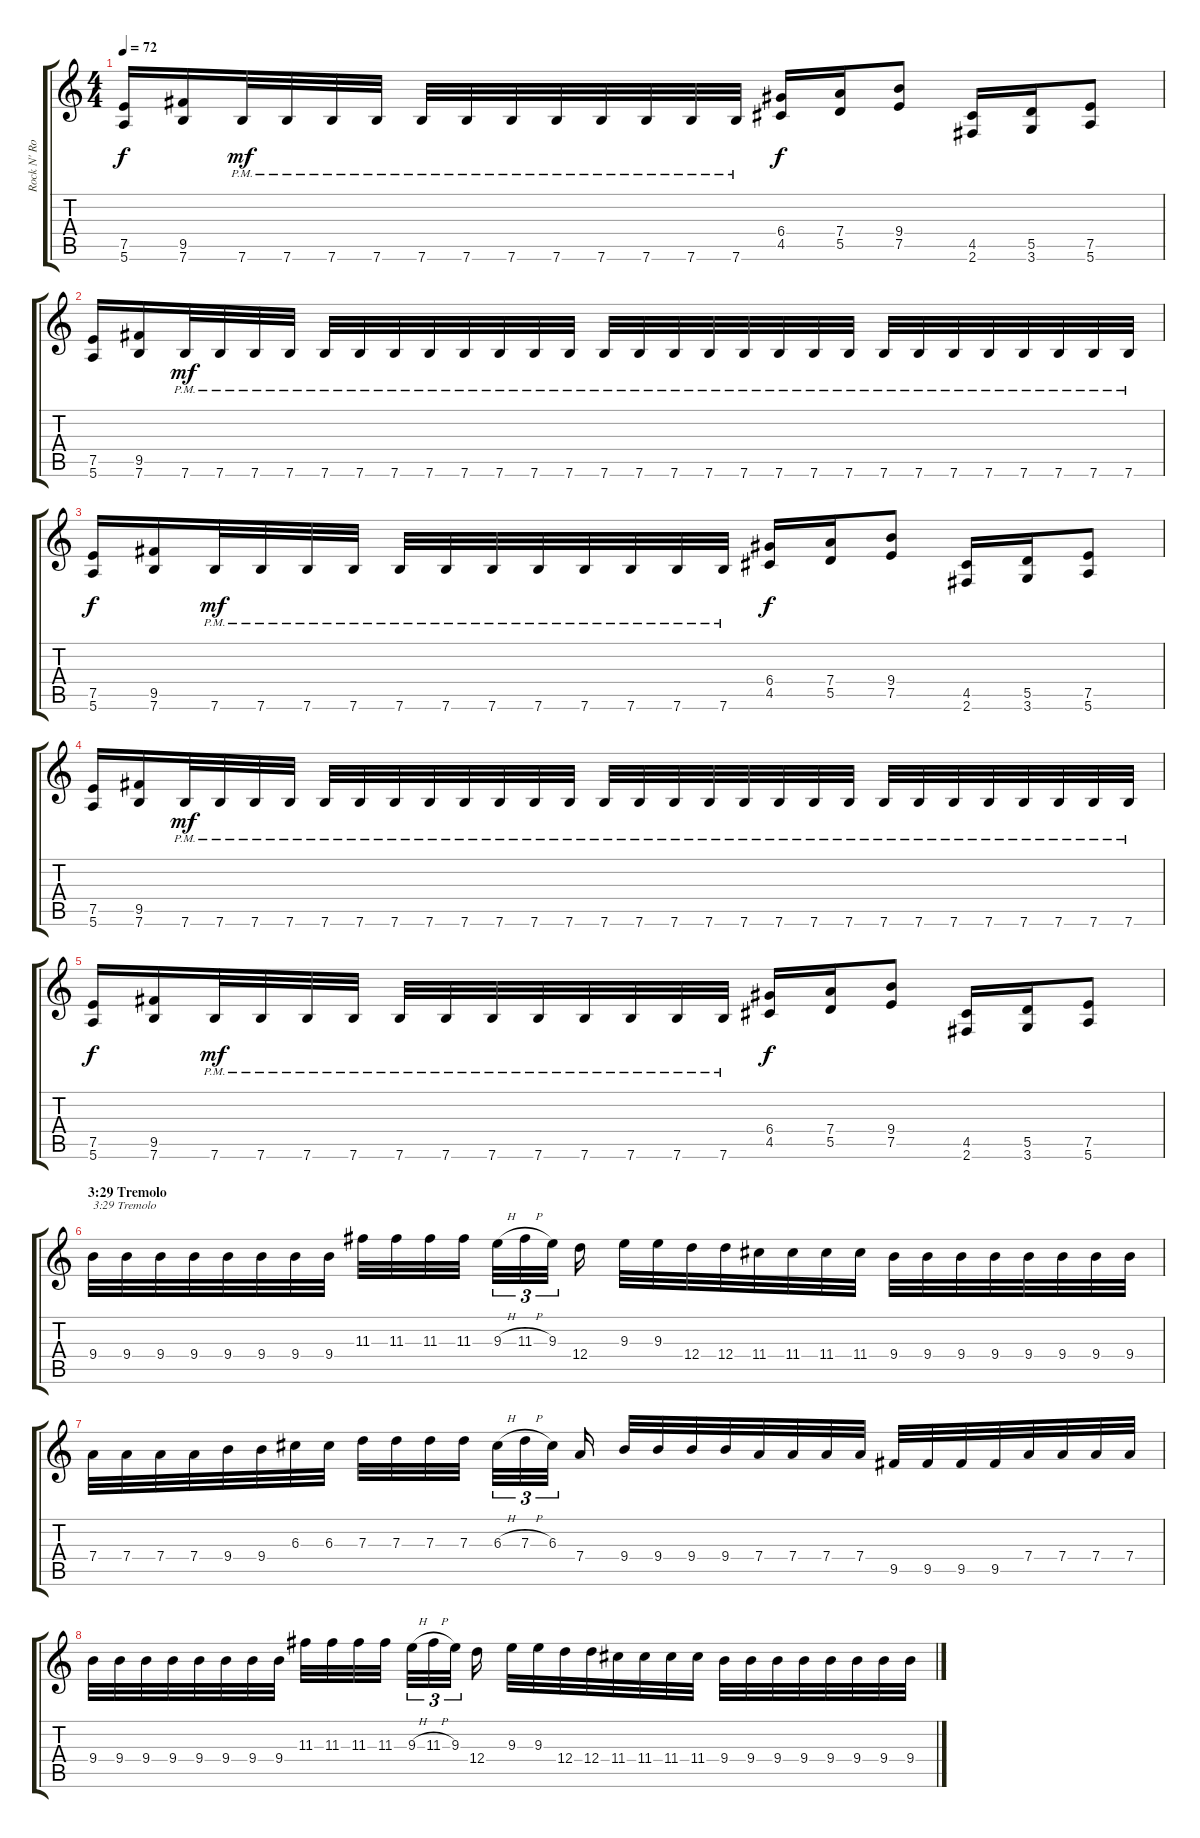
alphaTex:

\track ("Rock N' Rolf (left)" "Rock N' Ro") {instrument distortionguitar}
\staff {score tabs}
\tuning (E4 B3 G3 D3 A2 E2) {hide}
\ts (4 4)
\tempo 72
\clef g2
\ks c
(7.5 5.6).16{dy f} (9.5 7.6).16 7.6{pm}.32{dy mf} 7.6{pm}.32 7.6{pm}.32 7.6{pm}.32 7.6{pm}.32 7.6{pm}.32 7.6{pm}.32 7.6{pm}.32 7.6{pm}.32 7.6{pm}.32 7.6{pm}.32 7.6{pm}.32 (6.4 4.5).16{dy f} (7.4 5.5).16 (9.4 7.5).8 (4.5 2.6).16 (5.5 3.6).16 (7.5 5.6).8 |
(7.5 5.6).16 (9.5 7.6).16 7.6{pm}.32{dy mf} 7.6{pm}.32 7.6{pm}.32 7.6{pm}.32 7.6{pm}.32 7.6{pm}.32 7.6{pm}.32 7.6{pm}.32 7.6{pm}.32 7.6{pm}.32 7.6{pm}.32 7.6{pm}.32 7.6{pm}.32 7.6{pm}.32 7.6{pm}.32 7.6{pm}.32 7.6{pm}.32 7.6{pm}.32 7.6{pm}.32 7.6{pm}.32 7.6{pm}.32 7.6{pm}.32 7.6{pm}.32 7.6{pm}.32 7.6{pm}.32 7.6{pm}.32 7.6{pm}.32 7.6{pm}.32 |
(7.5 5.6).16{dy f} (9.5 7.6).16 7.6{pm}.32{dy mf} 7.6{pm}.32 7.6{pm}.32 7.6{pm}.32 7.6{pm}.32 7.6{pm}.32 7.6{pm}.32 7.6{pm}.32 7.6{pm}.32 7.6{pm}.32 7.6{pm}.32 7.6{pm}.32 (6.4 4.5).16{dy f} (7.4 5.5).16 (9.4 7.5).8 (4.5 2.6).16 (5.5 3.6).16 (7.5 5.6).8 |
(7.5 5.6).16 (9.5 7.6).16 7.6{pm}.32{dy mf} 7.6{pm}.32 7.6{pm}.32 7.6{pm}.32 7.6{pm}.32 7.6{pm}.32 7.6{pm}.32 7.6{pm}.32 7.6{pm}.32 7.6{pm}.32 7.6{pm}.32 7.6{pm}.32 7.6{pm}.32 7.6{pm}.32 7.6{pm}.32 7.6{pm}.32 7.6{pm}.32 7.6{pm}.32 7.6{pm}.32 7.6{pm}.32 7.6{pm}.32 7.6{pm}.32 7.6{pm}.32 7.6{pm}.32 7.6{pm}.32 7.6{pm}.32 7.6{pm}.32 7.6{pm}.32 |
(7.5 5.6).16{dy f} (9.5 7.6).16 7.6{pm}.32{dy mf} 7.6{pm}.32 7.6{pm}.32 7.6{pm}.32 7.6{pm}.32 7.6{pm}.32 7.6{pm}.32 7.6{pm}.32 7.6{pm}.32 7.6{pm}.32 7.6{pm}.32 7.6{pm}.32 (6.4 4.5).16{dy f} (7.4 5.5).16 (9.4 7.5).8 (4.5 2.6).16 (5.5 3.6).16 (7.5 5.6).8 |
\section ("" "3:29 Tremolo")
9.4.32{txt "3:29 Tremolo"} 9.4.32 9.4.32 9.4.32 9.4.32 9.4.32 9.4.32 9.4.32 11.3.32 11.3.32 11.3.32 11.3.32 9.3{h}.32{tu (3 2)} 11.3{h}.32{tu (3 2)} 9.3.32{tu (3 2)} 12.4.16 9.3.32 9.3.32 12.4.32 12.4.32 11.4.32 11.4.32 11.4.32 11.4.32 9.4.32 9.4.32 9.4.32 9.4.32 9.4.32 9.4.32 9.4.32 9.4.32 |
7.4.32 7.4.32 7.4.32 7.4.32 9.4.32 9.4.32 6.3.32 6.3.32 7.3.32 7.3.32 7.3.32 7.3.32 6.3{h}.32{tu (3 2)} 7.3{h}.32{tu (3 2)} 6.3.32{tu (3 2)} 7.4.16 9.4.32 9.4.32 9.4.32 9.4.32 7.4.32 7.4.32 7.4.32 7.4.32 9.5.32 9.5.32 9.5.32 9.5.32 7.4.32 7.4.32 7.4.32 7.4.32 |
9.4.32 9.4.32 9.4.32 9.4.32 9.4.32 9.4.32 9.4.32 9.4.32 11.3.32 11.3.32 11.3.32 11.3.32 9.3{h}.32{tu (3 2)} 11.3{h}.32{tu (3 2)} 9.3.32{tu (3 2)} 12.4.16 9.3.32 9.3.32 12.4.32 12.4.32 11.4.32 11.4.32 11.4.32 11.4.32 9.4.32 9.4.32 9.4.32 9.4.32 9.4.32 9.4.32 9.4.32 9.4.32
